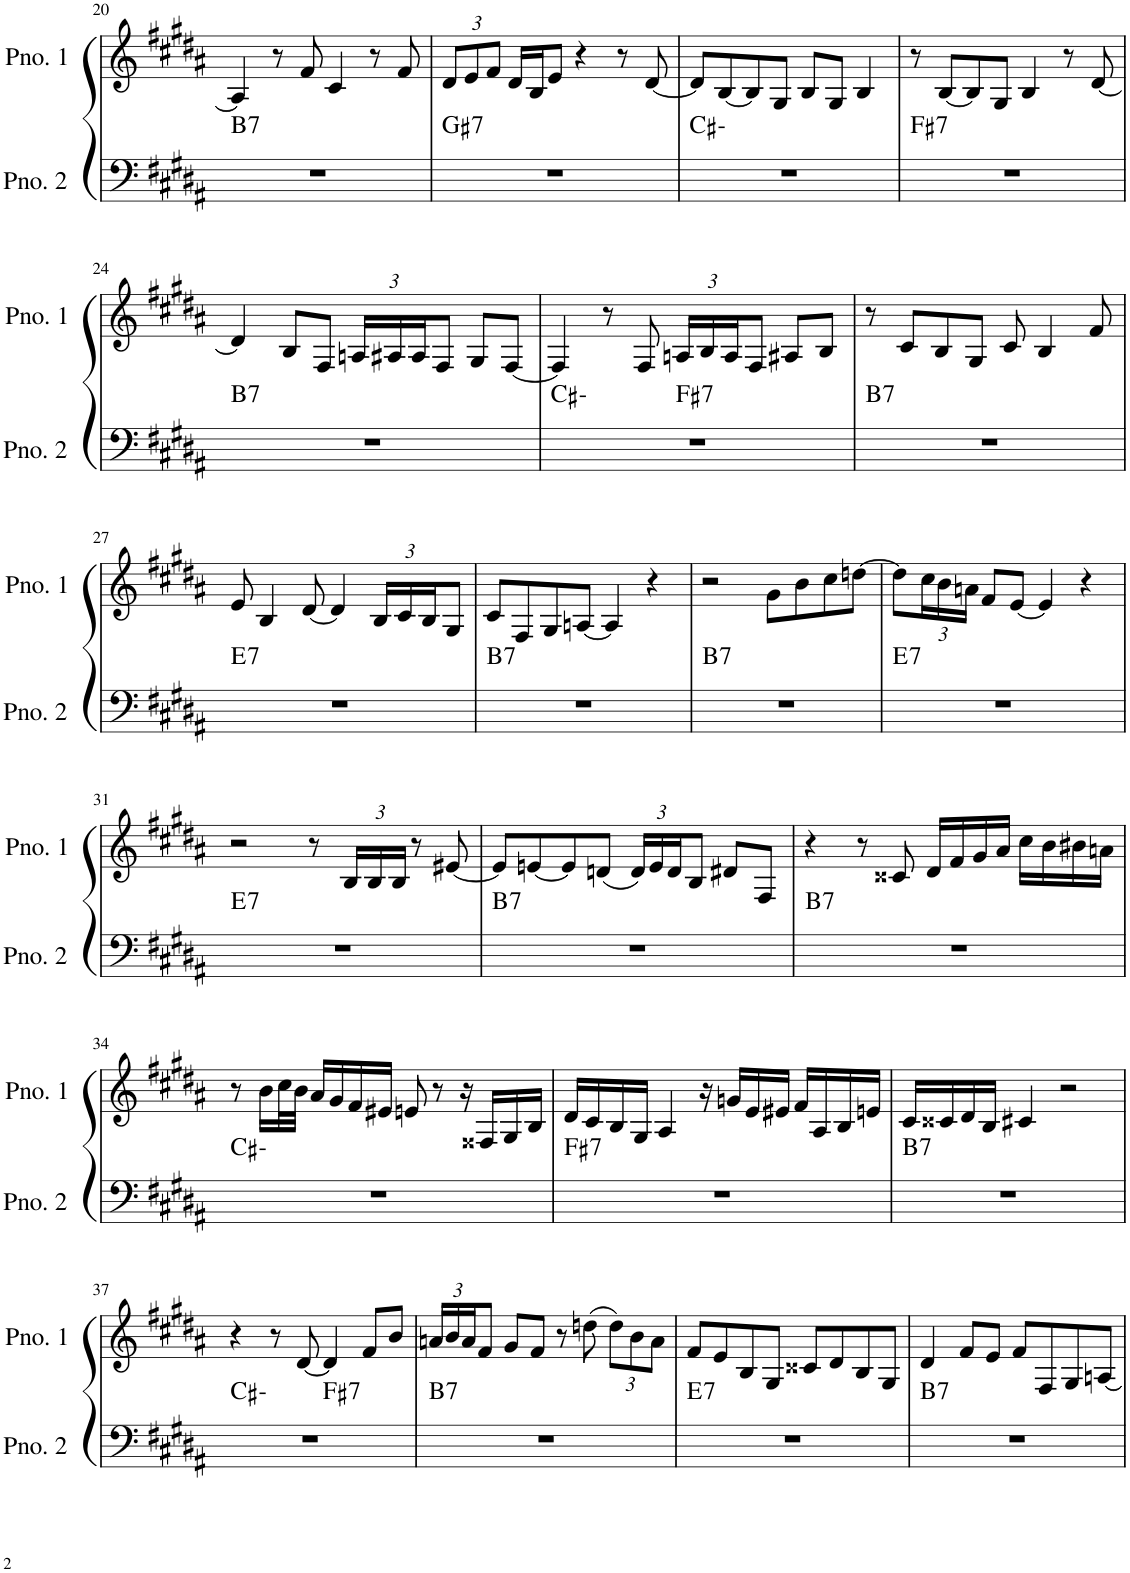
**kern	**harte	**kern
*part2	*part2	*part1
*staff2	*	*staff1
*I"ピアノ 2	*	*I"ピアノ 1
!!LO:PB:g=z
*clefF4	*	*clefG2
*k[f#c#g#d#a#]	*	*k[f#c#g#d#a#]
*M4/4	*	*M4/4
=20	=20	=20
!	!LO:H:kt=7	!
1r	B:7	4A#/]
.	.	8r
.	.	8f#/
.	.	4c#/
.	.	8r
.	.	8f#/
=21	=21	=21
*	*	*Xbrackettup
!	!LO:H:kt=7	!
1r	G#:7	12d#/L
.	.	12e/
.	.	12f#/J
.	.	16d#/LL
.	.	16B/J
.	.	8e/J
.	.	4r
.	.	8r
.	.	[8d#/
=22	=22	=22
1r	C#:min	8d#/L]
.	.	[8B/
.	.	8B/]
.	.	8G#/J
.	.	8B/L
.	.	8G#/J
.	.	4B/
=23	=23	=23
!	!LO:H:kt=7	!
1r	F#:7	8r
.	.	[8B/L
.	.	8B/]
.	.	8G#/J
.	.	4B/
.	.	8r
.	.	[8d#/
!!LO:LB:g=z
=24	=24	=24
!	!LO:H:kt=7	!
1r	B:7	4d#/]
.	.	8B/L
.	.	8F#/J
.	.	24An/LL
.	.	24A#X/
.	.	24A#/J
.	.	8F#/J
.	.	8G#/L
.	.	[8F#/J
=25	=25	=25
*^	*	*
1r	2ryy	C#:min	4F#/]
.	.	.	8r
.	.	.	8F#/
!	!	!LO:H:kt=7	!
.	2ryy	F#:7	24An/LL
.	.	.	24B/
.	.	.	24A/J
.	.	.	8F#/J
.	.	.	8A#X/L
.	.	.	8B/J
=26	=26	=26	=26
!	!	!LO:H:kt=7	!
*v	*v	*	*
1r	B:7	8r
.	.	8c#/L
.	.	8B/
.	.	8G#/J
.	.	8c#/
.	.	4B/
.	.	8f#/
!!LO:LB:g=z
=27	=27	=27
!	!LO:H:kt=7	!
1r	E:7	8e/
.	.	4B/
.	.	[8d#/
.	.	4d#/]
.	.	24B/LL
.	.	24c#/
.	.	24B/J
.	.	8G#/J
=28	=28	=28
!	!LO:H:kt=7	!
1r	B:7	8c#/L
.	.	8F#/
.	.	8G#/
.	.	[8An/J
.	.	4A/]
.	.	4r
=29	=29	=29
!	!LO:H:kt=7	!
1r	B:7	2r
.	.	8g#\L
.	.	8b\
.	.	8cc#\
.	.	[8ddn\J
=30	=30	=30
!	!LO:H:kt=7	!
1r	E:7	8dd\L]
.	.	24cc#\L
.	.	24b\
.	.	24an\JJ
.	.	8f#/L
.	.	[8e/J
.	.	4e/]
.	.	4r
!!LO:LB:g=z
=31	=31	=31
!	!LO:H:kt=7	!
1r	E:7	2r
.	.	8r
.	.	24B/LL
.	.	24B/
.	.	24B/JJ
.	.	8r
.	.	[8e#X/
=32	=32	=32
!	!LO:H:kt=7	!
1r	B:7	8e#/L]
.	.	[8en/
.	.	8e/]
.	.	(8dn/J
.	.	24d/LL)
.	.	24e/
.	.	24d/J
.	.	8B/J
.	.	8d#X/L
.	.	8F#/J
=33	=33	=33
!	!LO:H:kt=7	!
1r	B:7	4r
.	.	8r
.	.	8c##X/
.	.	16d#/LL
.	.	16f#/
.	.	16g#/
.	.	16a#/JJ
.	.	16cc#\LL
.	.	16b\
.	.	16b#X\
.	.	16an\JJ
!!LO:LB:g=z
=34	=34	=34
1r	C#:min	8r
.	.	16b\LL
.	.	32cc#\L
.	.	32b\JJJ
.	.	16a#/LL
.	.	16g#/
.	.	16f#/
.	.	16e#X/JJ
.	.	8en/
.	.	8r
.	.	16r
.	.	16F##X/LL
.	.	16G#/
.	.	16B/JJ
=35	=35	=35
!	!LO:H:kt=7	!
1r	F#:7	16d#/LL
.	.	16c#/
.	.	16B/
.	.	16G#/JJ
.	.	4A#/
.	.	16r
.	.	16gn/LL
.	.	16e/
.	.	16e#X/JJ
.	.	16f#/LL
.	.	16A#/
.	.	16B/
.	.	16en/JJ
=36	=36	=36
!	!LO:H:kt=7	!
1r	B:7	16c#/LL
.	.	16c##X/
.	.	16d#/
.	.	16B/JJ
.	.	4c#X/
.	.	2r
!!LO:LB:g=z
=37	=37	=37
*^	*	*
1r	2ryy	C#:min	4r
.	.	.	8r
.	.	.	[8d#/
!	!	!LO:H:kt=7	!
.	2ryy	F#:7	4d#/]
.	.	.	8f#/L
.	.	.	8b/J
=38	=38	=38	=38
!	!	!LO:H:kt=7	!
*v	*v	*	*
1r	B:7	24an/LL
.	.	24b/
.	.	24a/J
.	.	8f#/J
.	.	8g#/L
.	.	8f#/J
.	.	8r
.	.	(8ddn\
.	.	12dd\L)
.	.	12b\
.	.	12a\J
=39	=39	=39
!	!LO:H:kt=7	!
1r	E:7	8f#/L
.	.	8e/
.	.	8B/
.	.	8G#/J
.	.	8c##X/L
.	.	8d#/
.	.	8B/
.	.	8G#/J
=40	=40	=40
!	!LO:H:kt=7	!
1r	B:7	4d#/
.	.	8f#/L
.	.	8e/J
.	.	8f#/L
.	.	8F#/
.	.	8G#/
.	.	[8An/J
=	=	=
*-	*-	*-
